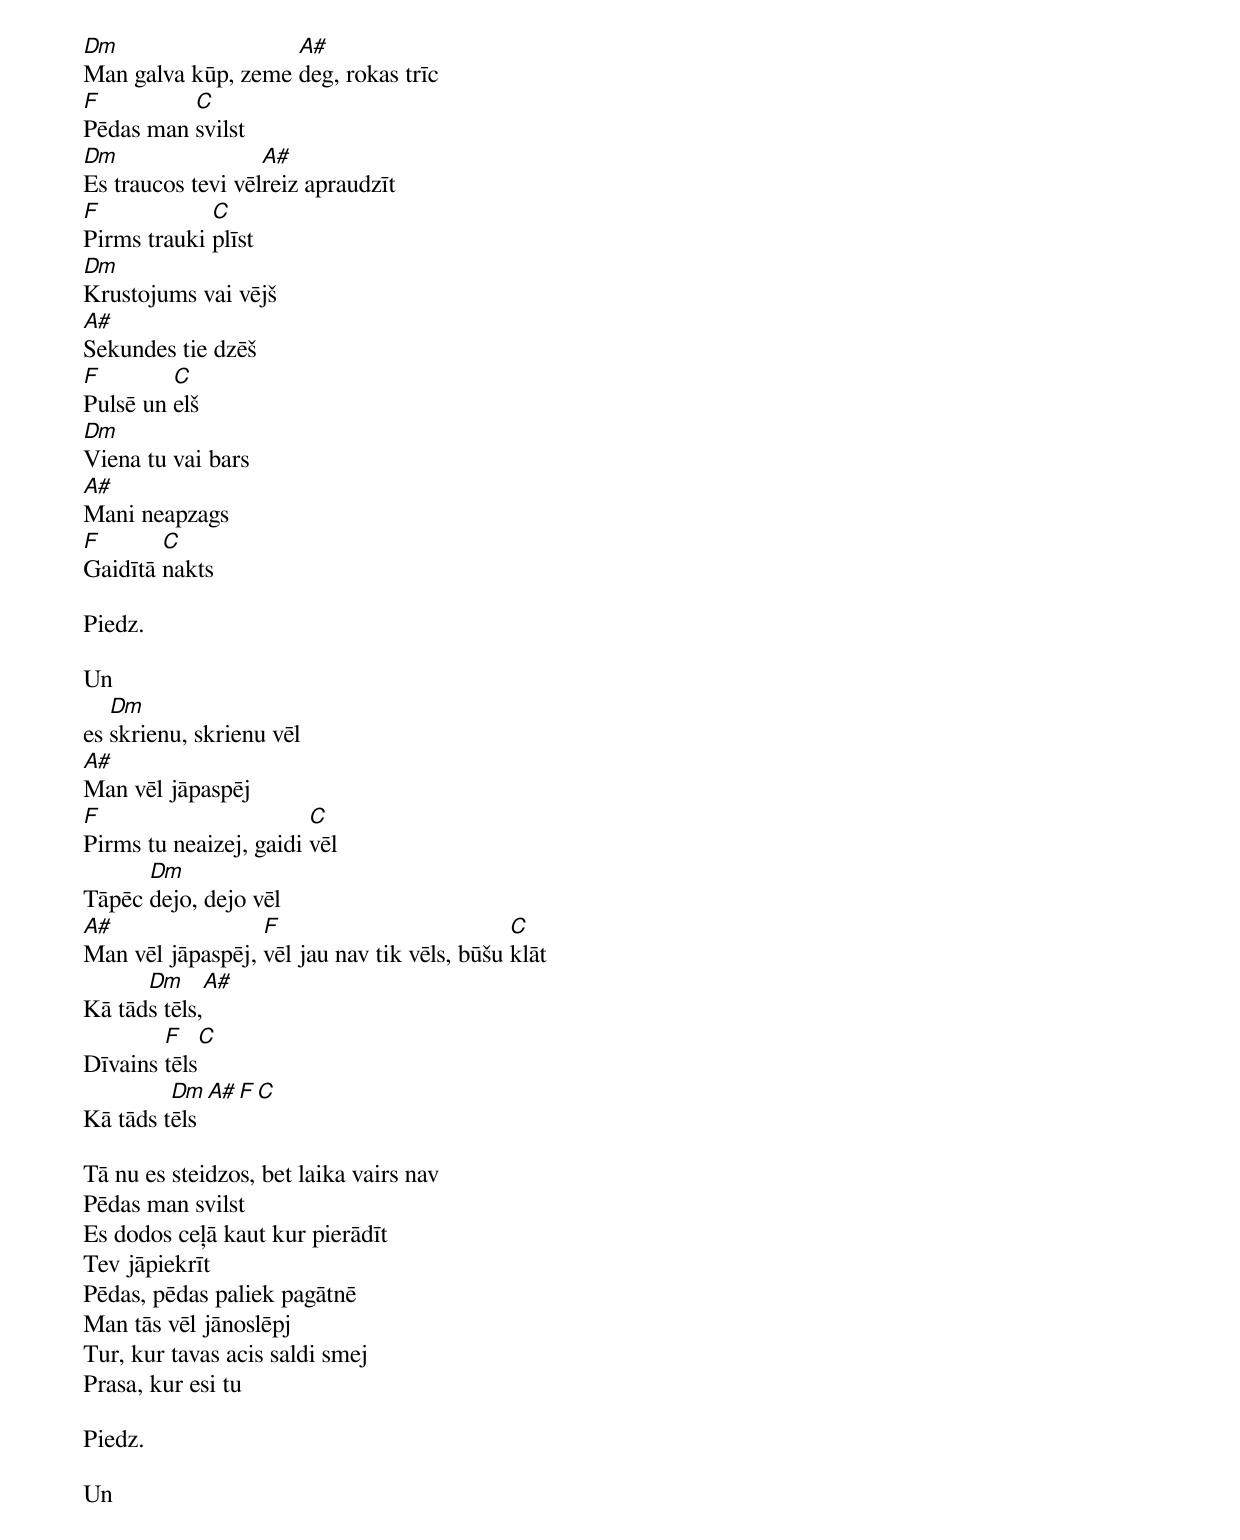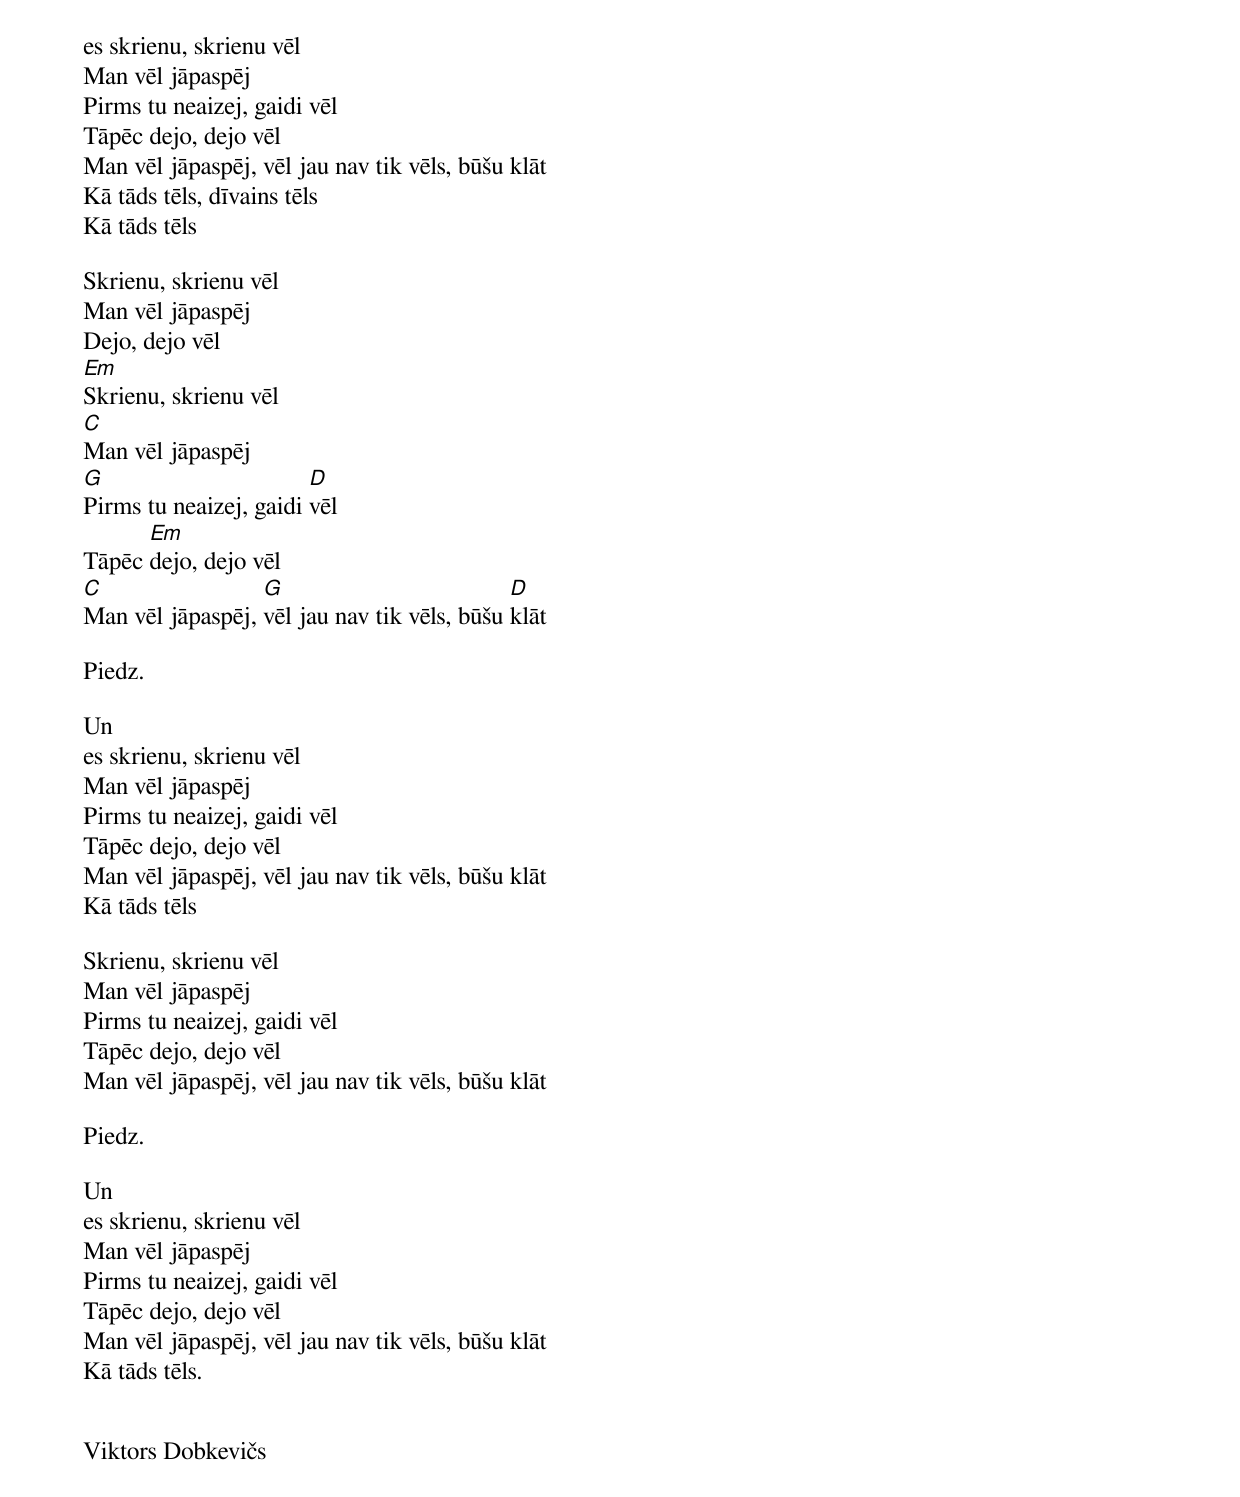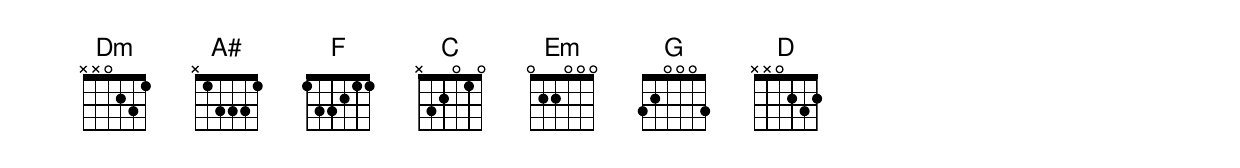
Dm                  A#
Man galva kūp, zeme deg, rokas trīc
F         C
Pēdas man svilst
Dm                 A#
Es traucos tevi vēlreiz apraudzīt
F            C
Pirms trauki plīst
Dm
Krustojums vai vējš
A#
Sekundes tie dzēš
F        C
Pulsē un elš
Dm
Viena tu vai bars
A#
Mani neapzags
F       C
Gaidītā nakts

Piedz.

Un
   Dm
es skrienu, skrienu vēl
A#
Man vēl jāpaspēj
F                       C
Pirms tu neaizej, gaidi vēl
      Dm
Tāpēc dejo, dejo vēl
A#                F                          C
Man vēl jāpaspēj, vēl jau nav tik vēls, būšu klāt
      Dm      A#
Kā tāds tēls,
        F     C
Dīvains tēls
         Dm    A#   F     C
Kā tāds tēls

Tā nu es steidzos, bet laika vairs nav
Pēdas man svilst
Es dodos ceļā kaut kur pierādīt
Tev jāpiekrīt
Pēdas, pēdas paliek pagātnē
Man tās vēl jānoslēpj
Tur, kur tavas acis saldi smej
Prasa, kur esi tu

Piedz.

Un
es skrienu, skrienu vēl
Man vēl jāpaspēj
Pirms tu neaizej, gaidi vēl
Tāpēc dejo, dejo vēl
Man vēl jāpaspēj, vēl jau nav tik vēls, būšu klāt
Kā tāds tēls, dīvains tēls
Kā tāds tēls

Skrienu, skrienu vēl
Man vēl jāpaspēj
Dejo, dejo vēl
Em
Skrienu, skrienu vēl
C
Man vēl jāpaspēj
G                       D
Pirms tu neaizej, gaidi vēl
      Em
Tāpēc dejo, dejo vēl
C                 G                          D
Man vēl jāpaspēj, vēl jau nav tik vēls, būšu klāt

Piedz.

Un
es skrienu, skrienu vēl
Man vēl jāpaspēj
Pirms tu neaizej, gaidi vēl
Tāpēc dejo, dejo vēl
Man vēl jāpaspēj, vēl jau nav tik vēls, būšu klāt
Kā tāds tēls

Skrienu, skrienu vēl
Man vēl jāpaspēj
Pirms tu neaizej, gaidi vēl
Tāpēc dejo, dejo vēl
Man vēl jāpaspēj, vēl jau nav tik vēls, būšu klāt

Piedz.

Un
es skrienu, skrienu vēl
Man vēl jāpaspēj
Pirms tu neaizej, gaidi vēl
Tāpēc dejo, dejo vēl
Man vēl jāpaspēj, vēl jau nav tik vēls, būšu klāt
Kā tāds tēls.


Viktors Dobkevičs
